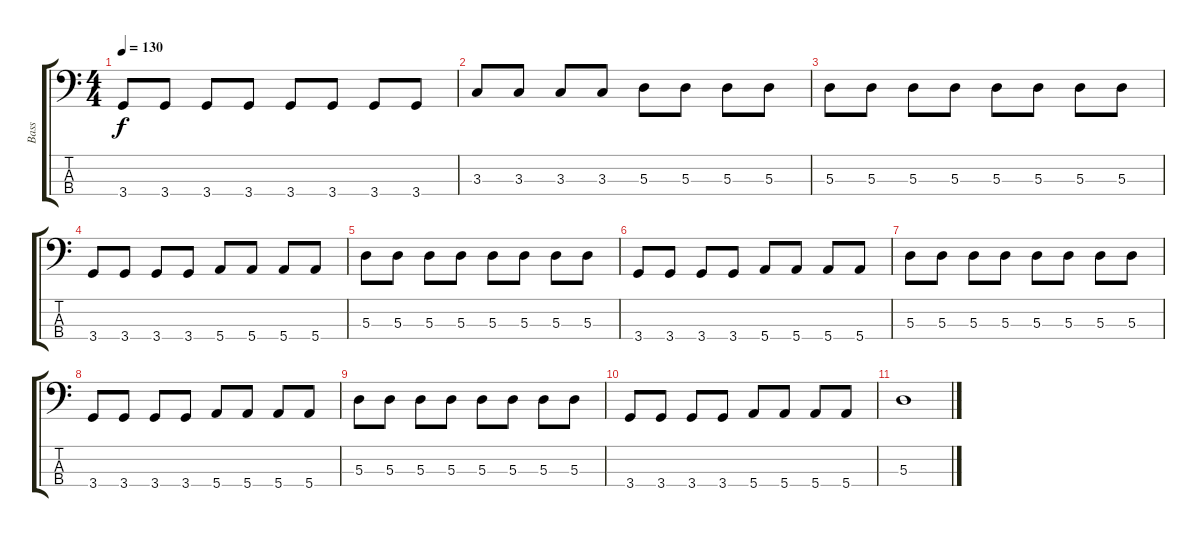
\track ("Bass" "Bass") {instrument electricbassfinger}
\staff {score tabs}
\tuning (G2 D2 A1 E1) {hide}
\ts (4 4)
\tempo 130
\clef f4
\ks c
3.4.8{dy f} 3.4.8 3.4.8 3.4.8 3.4.8 3.4.8 3.4.8 3.4.8 |
3.3.8 3.3.8 3.3.8 3.3.8 5.3.8 5.3.8 5.3.8 5.3.8 |
5.3.8 5.3.8 5.3.8 5.3.8 5.3.8 5.3.8 5.3.8 5.3.8 |
3.4.8 3.4.8 3.4.8 3.4.8 5.4.8 5.4.8 5.4.8 5.4.8 |
5.3.8 5.3.8 5.3.8 5.3.8 5.3.8 5.3.8 5.3.8 5.3.8 |
3.4.8 3.4.8 3.4.8 3.4.8 5.4.8 5.4.8 5.4.8 5.4.8 |
5.3.8 5.3.8 5.3.8 5.3.8 5.3.8 5.3.8 5.3.8 5.3.8 |
3.4.8 3.4.8 3.4.8 3.4.8 5.4.8 5.4.8 5.4.8 5.4.8 |
5.3.8 5.3.8 5.3.8 5.3.8 5.3.8 5.3.8 5.3.8 5.3.8 |
3.4.8 3.4.8 3.4.8 3.4.8 5.4.8 5.4.8 5.4.8 5.4.8 |
5.3.1{volume 0}
